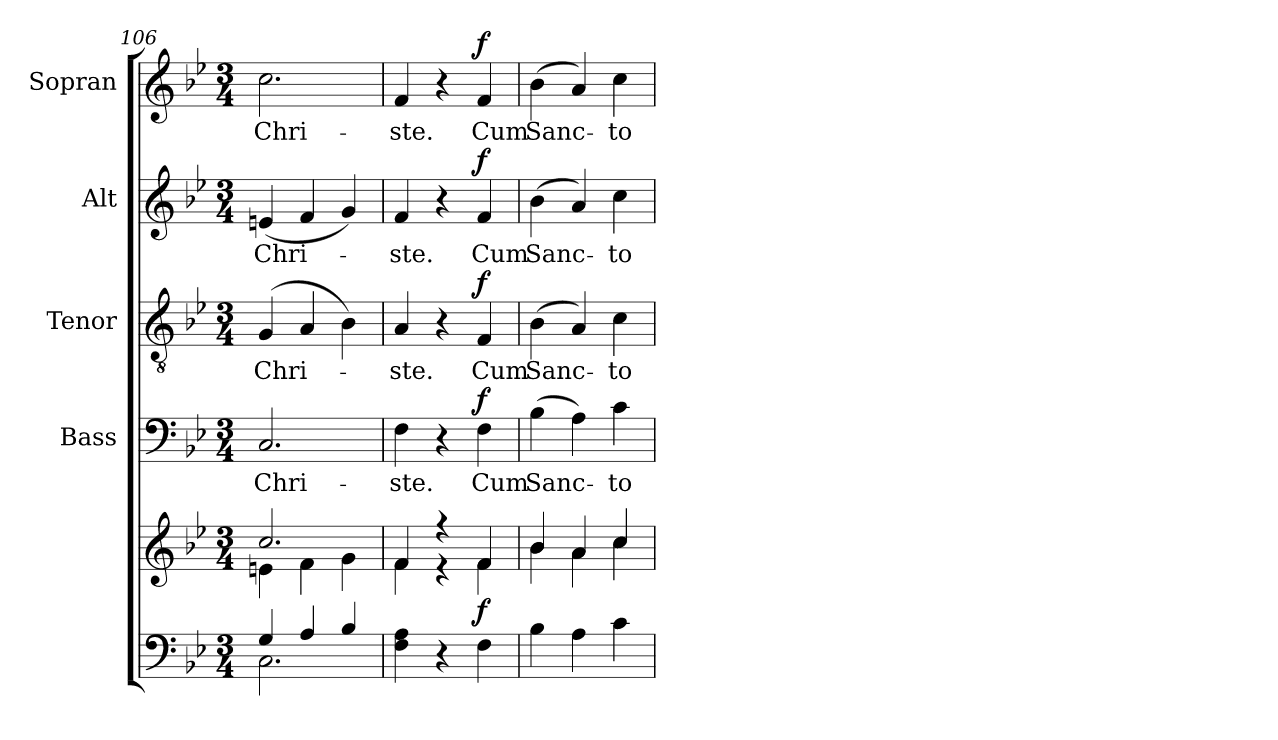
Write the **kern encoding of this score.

**kern	**kern	**dynam	**kern	**text	**dynam	**kern	**text	**dynam	**kern	**text	**dynam	**kern	**text	**dynam
*part5	*part5	*part5	*part4	*part4	*part4	*part3	*part3	*part3	*part2	*part2	*part2	*part1	*part1	*part1
*staff6	*staff5	*staff5/6	*staff4	*staff4	*staff4	*staff3	*staff3	*staff3	*staff2	*staff2	*staff2	*staff1	*staff1	*staff1
*	*	*	*I"Bass	*	*	*I"Tenor	*	*	*I"Alt	*	*	*I"Sopran	*	*
*	*	*	*I'B.	*	*	*I'T.	*	*	*I'A.	*	*	*I'S.	*	*
*clefF4	*clefG2	*	*clefF4	*	*	*clefGv2	*	*	*clefG2	*	*	*clefG2	*	*
*k[b-e-]	*k[b-e-]	*	*k[b-e-]	*	*	*k[b-e-]	*	*	*k[b-e-]	*	*	*k[b-e-]	*	*
*B-:	*B-:	*	*B-:	*	*	*B-:	*	*	*B-:	*	*	*B-:	*	*
*M3/4	*M3/4	*	*M3/4	*	*	*M3/4	*	*	*M3/4	*	*	*M3/4	*	*
=106	=106	=106	=106	=106	=106	=106	=106	=106	=106	=106	=106	=106	=106	=106
*^	*^	*	*	*	*	*	*	*	*	*	*	*	*	*
!	!	!	!	!	!	!LO:LY:b	!	!	!LO:LY:b	!	!	!LO:LY:b	!	!	!LO:LY:b	!
4G/	2.C\	2.cc/	4en\	.	2.C/	Chri-	.	(<4G/	Chri-	.	(<4en/	Chri-	.	2.cc\	Chri-	.
4A/	.	.	4f\	.	.	.	.	4A/	.	.	4f/	.	.	.	.	.
4B-/	.	.	4g\	.	.	.	.	4B-\)	.	.	4g/)	.	.	.	.	.
*v	*v	*	*	*	*	*	*	*	*	*	*	*	*	*	*	*
=107	=107	=107	=107	=107	=107	=107	=107	=107	=107	=107	=107	=107	=107	=107	=107
!	!	!	!	!	!LO:LY:b	!	!	!LO:LY:b	!	!	!LO:LY:b	!	!	!LO:LY:b	!
4F\ 4A\	4f/	4f\	.	4F\	-ste.	.	4A/	-ste.	.	4f/	-ste.	.	4f/	-ste.	.
4r	4r	4r	.	4r	.	.	4r	.	.	4r	.	.	4r	.	.
!	!	!	!LO:DY:b	!	!LO:LY:b	!LO:DY:a	!	!LO:LY:b	!LO:DY:a	!	!LO:LY:b	!LO:DY:a	!	!LO:LY:b	!LO:DY:a
4F\	4f/	4f\	f	4F\	Cum	f	4F/	Cum	f	4f/	Cum	f	4f/	Cum	f
=108	=108	=108	=108	=108	=108	=108	=108	=108	=108	=108	=108	=108	=108	=108	=108
!	!	!	!	!	!LO:LY:b	!	!	!LO:LY:b	!	!	!LO:LY:b	!	!	!LO:LY:b	!
4B-\	4b-/	4b-\	.	(>4B-\	Sanc-	.	(>4B-\	Sanc-	.	(>4b-\	Sanc-	.	(>4b-\	Sanc-	.
4A\	4a/	4a\	.	4A\)	.	.	4A/)	.	.	4a/)	.	.	4a/)	.	.
!	!	!	!	!	!LO:LY:b	!	!	!LO:LY:b	!	!	!LO:LY:b	!	!	!LO:LY:b	!
4c\	4cc/	4cc\	.	4c\	-to	.	4c\	-to	.	4cc\	-to	.	4cc\	-to	.
*	*v	*v	*	*	*	*	*	*	*	*	*	*	*	*	*
=	=	=	=	=	=	=	=	=	=	=	=	=	=	=
*-	*-	*-	*-	*-	*-	*-	*-	*-	*-	*-	*-	*-	*-	*-
